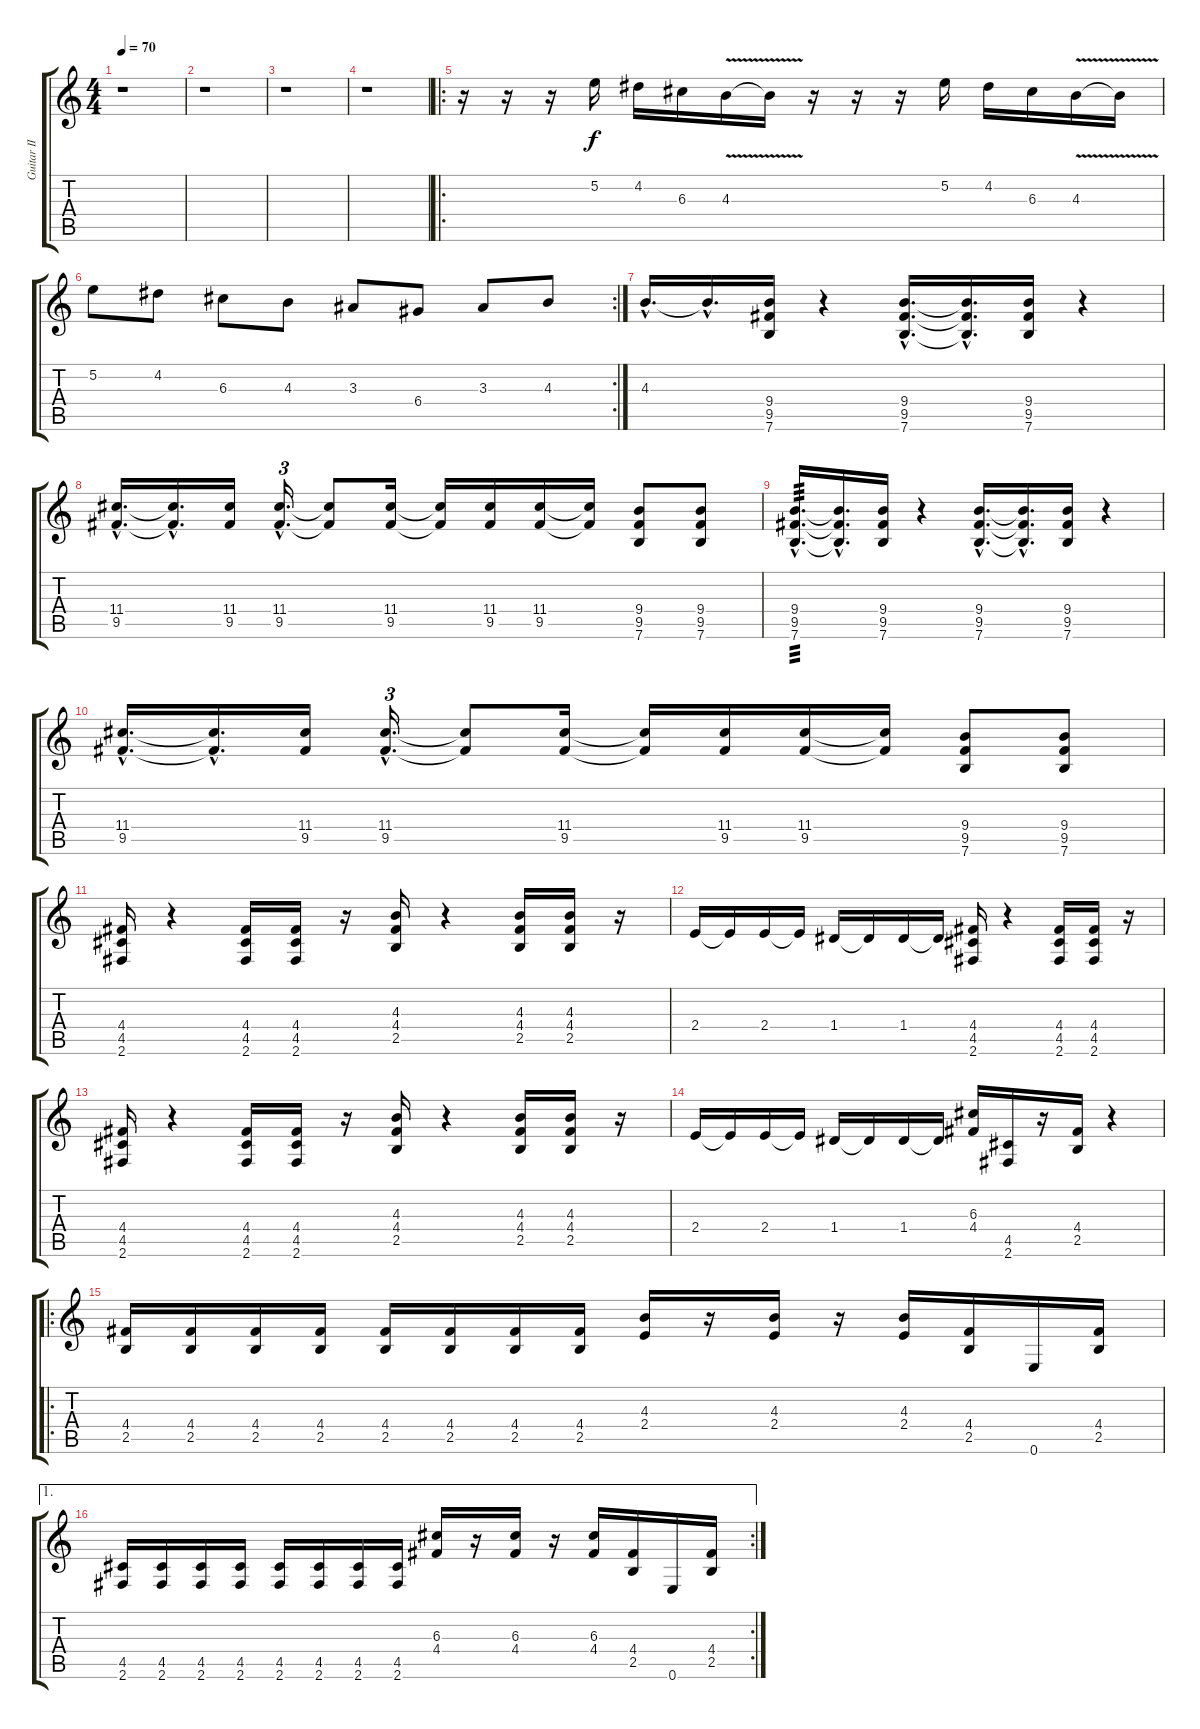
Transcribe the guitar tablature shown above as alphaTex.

\track ("Guitar II" "Guitar II") {instrument distortionguitar}
\staff {score tabs}
\tuning (E4 B3 G3 D3 A2 E2) {hide}
\ts (4 4)
\tempo 70
\clef g2
\ks c
r.1{dy f instrument distortionguitar} |
r.1 |
r.1 |
r.1 |
\ro
r.16 r.16 r.16 5.2.16 4.2.16 6.3.16 4.3{v}.16 4.3{t}.16 r.16 r.16 r.16 5.2.16 4.2.16 6.3.16 4.3{v}.16 4.3{t}.16 |
\rc 2
5.2.8 4.2.8 6.3.8 4.3.8 3.3.8 6.4.8 3.3.8 4.3.8 |
4.3{hac}.16{d} 4.3{hac t}.16{d} (9.4 9.5 7.6).16 r.4 (9.4{hac} 9.5{hac} 7.6{hac}).16{d} (9.4{hac t} 9.5{hac t} 7.6{hac t}).16{d} (9.4 9.5 7.6).16 r.4 |
(11.4{hac} 9.5{hac}).16{d} (11.4{hac t} 9.5{hac t}).16{d} (11.4 9.5).16 (11.4{hac} 9.5{hac}).16{d tu (3 2)} (11.4{t} 9.5{t}).8 (11.4 9.5).16 (11.4{t} 9.5{t}).16 (11.4 9.5).16 (11.4 9.5).16 (11.4{t} 9.5{t}).16 (9.4 9.5 7.6).8 (9.4 9.5 7.6).8 |
(9.4{hac} 9.5{hac} 7.6{hac}).16{d tp 3} (9.4{hac t} 9.5{hac t} 7.6{hac t}).16{d} (9.4 9.5 7.6).16 r.4 (9.4{hac} 9.5{hac} 7.6{hac}).16{d} (9.4{hac t} 9.5{hac t} 7.6{hac t}).16{d} (9.4 9.5 7.6).16 r.4 |
(11.4{hac} 9.5{hac}).16{d} (11.4{hac t} 9.5{hac t}).16{d} (11.4 9.5).16 (11.4{hac} 9.5{hac}).16{d tu (3 2)} (11.4{t} 9.5{t}).8 (11.4 9.5).16 (11.4{t} 9.5{t}).16 (11.4 9.5).16 (11.4 9.5).16 (11.4{t} 9.5{t}).16 (9.4 9.5 7.6).8 (9.4 9.5 7.6).8 |
(4.4 4.5 2.6).16 r.4 (4.4 4.5 2.6).16 (4.4 4.5 2.6).16 r.16 (4.3 4.4 2.5).16 r.4 (4.3 4.4 2.5).16 (4.3 4.4 2.5).16 r.16 |
2.4.16 2.4{t}.16 2.4.16 2.4{t}.16 1.4.16 1.4{t}.16 1.4.16 1.4{t}.16 (4.4 4.5 2.6).16 r.4 (4.4 4.5 2.6).16 (4.4 4.5 2.6).16 r.16 |
(4.4 4.5 2.6).16 r.4 (4.4 4.5 2.6).16 (4.4 4.5 2.6).16 r.16 (4.3 4.4 2.5).16 r.4 (4.3 4.4 2.5).16 (4.3 4.4 2.5).16 r.16 |
2.4.16 2.4{t}.16 2.4.16 2.4{t}.16 1.4.16 1.4{t}.16 1.4.16 1.4{t}.16 (6.3 4.4).16 (4.5 2.6).16 r.16 (4.4 2.5).16 r.4 |
\ro
(4.4 2.5).16 (4.4 2.5).16 (4.4 2.5).16 (4.4 2.5).16 (4.4 2.5).16 (4.4 2.5).16 (4.4 2.5).16 (4.4 2.5).16 (4.3 2.4).16 r.16 (4.3 2.4).16 r.16 (4.3 2.4).16 (4.4 2.5).16 0.6.16 (4.4 2.5).16 |
\ae 1
\rc 2
(4.5 2.6).16 (4.5 2.6).16 (4.5 2.6).16 (4.5 2.6).16 (4.5 2.6).16 (4.5 2.6).16 (4.5 2.6).16 (4.5 2.6).16 (6.3 4.4).16 r.16 (6.3 4.4).16 r.16 (6.3 4.4).16 (4.4 2.5).16 0.6.16 (4.4 2.5).16
